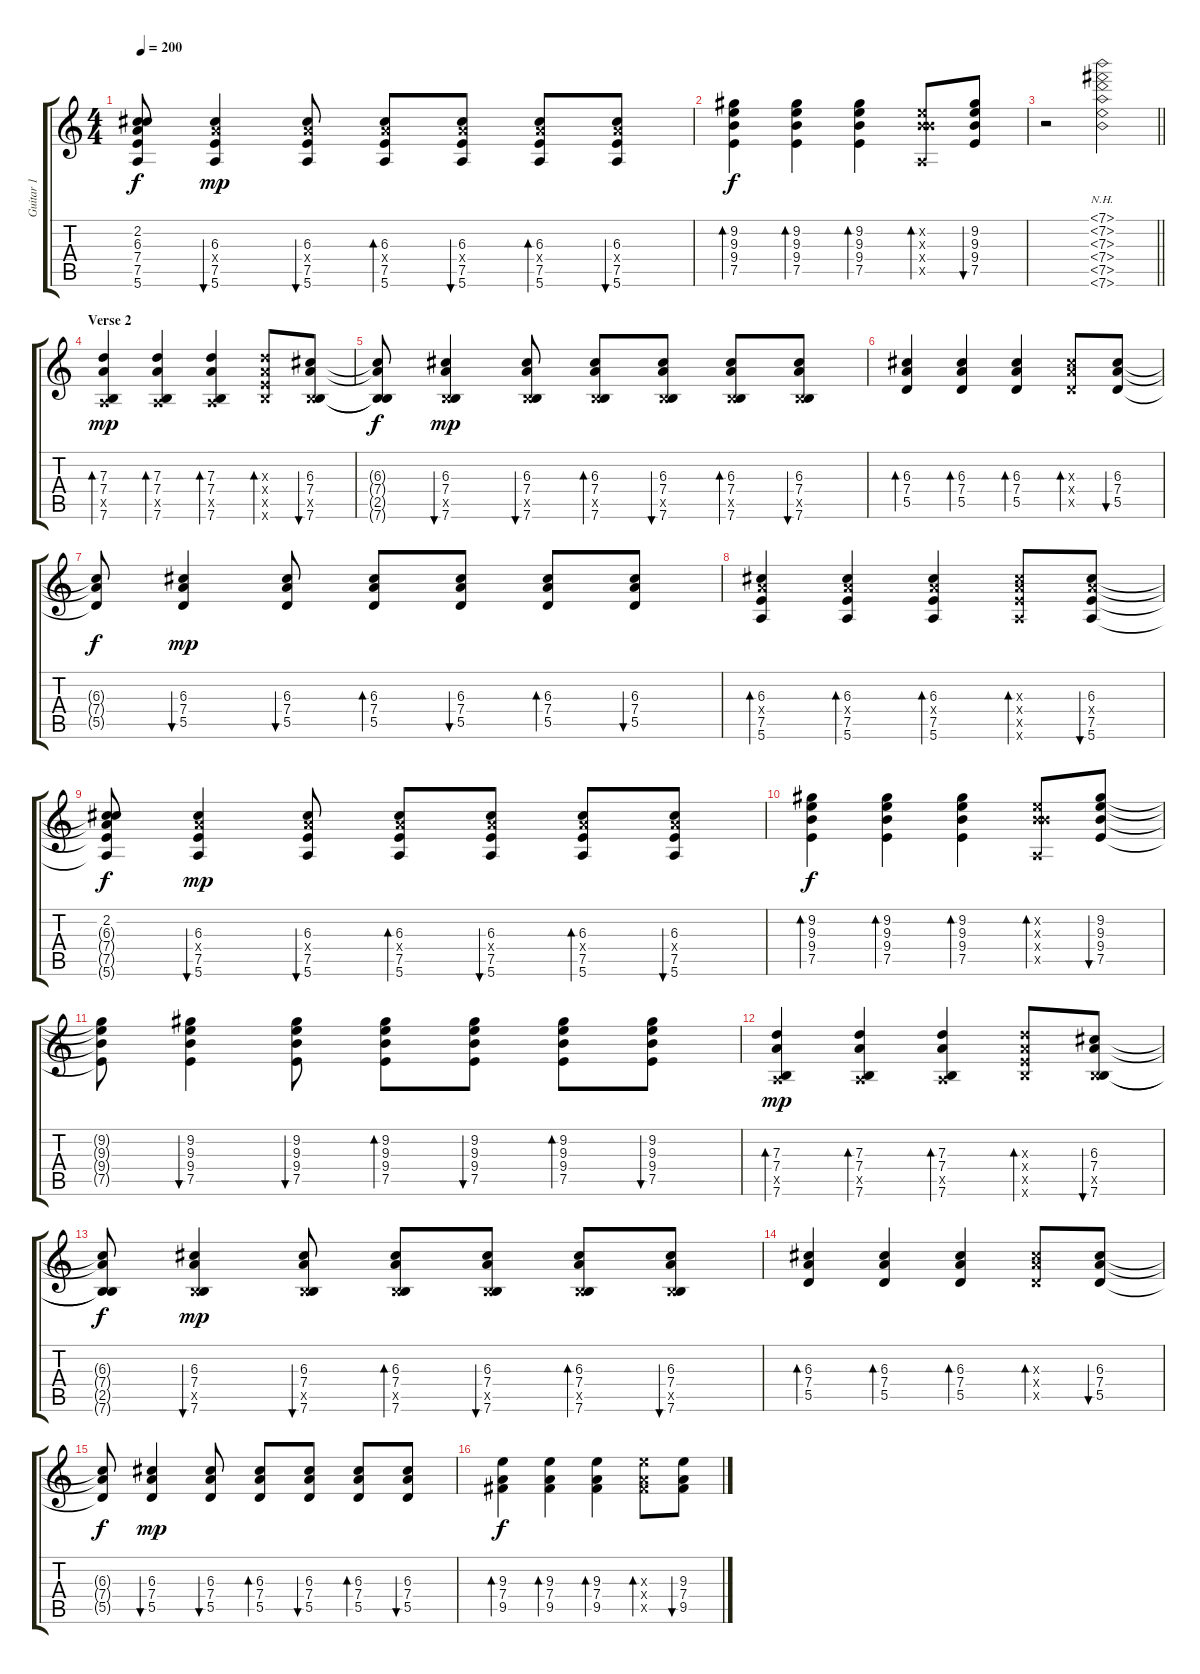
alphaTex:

\track ("Guitar 1" "Guitar 1") {instrument electricguitarclean}
\staff {score tabs}
\tuning (E4 B3 G3 D3 A2 E2) {hide}
\ts (4 4)
\tempo 200
\clef g2
\ks c
(2.2 6.3{t} 7.4{t} 7.5{t} 5.6{t}).8{dy f} (6.3 7.4{x} 7.5 5.6).4{bu 60 dy mp} (6.3 7.4{x} 7.5 5.6).8{bu 60} (6.3 7.4{x} 7.5 5.6).8{bd 60} (6.3 7.4{x} 7.5 5.6).8{bu 60} (6.3 7.4{x} 7.5 5.6).8{bd 60} (6.3 7.4{x} 7.5 5.6).8{bu 60} |
(9.2 9.3 9.4 7.5).4{bd 60 dy f} (9.2 9.3 9.4 7.5).4{bd 60} (9.2 9.3 9.4 7.5).4{bd 60} (0.2{x} 9.3{x} 9.4{x} 0.5{x}).8{bd 60} (9.2 9.3 9.4 7.5).8{bu 60} |
\barLineRight lightlight
r.2 (7.1{nh} 7.2{nh} 7.3{nh} 7.4{nh} 7.5{nh} 7.6{nh}).2 |
\section ("" "Verse 2")
(7.3 7.4 0.5{x} 7.6).4{bd 60 dy mp} (7.3 7.4 0.5{x} 7.6).4{bd 60} (7.3 7.4 0.5{x} 7.6).4{bd 60} (7.3{x} 7.4{x} 7.5{x} 7.6{x}).8{bd 60} (6.3 7.4 2.5{x} 7.6).8{bu 60} |
(6.3{t} 7.4{t} 2.5{t} 7.6{t}).8{dy f} (6.3 7.4 2.5{x} 7.6).4{bu 60 dy mp} (6.3 7.4 2.5{x} 7.6).8{bu 60} (6.3 7.4 2.5{x} 7.6).8{bd 60} (6.3 7.4 2.5{x} 7.6).8{bu 60} (6.3 7.4 2.5{x} 7.6).8{bd 60} (6.3 7.4 2.5{x} 7.6).8{bu 60} |
(6.3 7.4 5.5).4{bd 60} (6.3 7.4 5.5).4{bd 60} (6.3 7.4 5.5).4{bd 60} (6.3{x} 7.4{x} 5.5{x}).8{bd 60} (6.3 7.4 5.5).8{bu 60} |
(6.3{t} 7.4{t} 5.5{t}).8{dy f} (6.3 7.4 5.5).4{bu 60 dy mp} (6.3 7.4 5.5).8{bu 60} (6.3 7.4 5.5).8{bd 60} (6.3 7.4 5.5).8{bu 60} (6.3 7.4 5.5).8{bd 60} (6.3 7.4 5.5).8{bu 60} |
(6.3 7.4{x} 7.5 5.6).4{bd 60} (6.3 7.4{x} 7.5 5.6).4{bd 60} (6.3 7.4{x} 7.5 5.6).4{bd 60} (6.3{x} 7.4{x} 7.5{x} 5.6{x}).8{bd 60} (6.3 7.4{x} 7.5 5.6).8{bu 60} |
(2.2 6.3{t} 7.4{t} 7.5{t} 5.6{t}).8{dy f} (6.3 7.4{x} 7.5 5.6).4{bu 60 dy mp} (6.3 7.4{x} 7.5 5.6).8{bu 60} (6.3 7.4{x} 7.5 5.6).8{bd 60} (6.3 7.4{x} 7.5 5.6).8{bu 60} (6.3 7.4{x} 7.5 5.6).8{bd 60} (6.3 7.4{x} 7.5 5.6).8{bu 60} |
(9.2 9.3 9.4 7.5).4{bd 60 dy f} (9.2 9.3 9.4 7.5).4{bd 60} (9.2 9.3 9.4 7.5).4{bd 60} (0.2{x} 9.3{x} 9.4{x} 0.5{x}).8{bd 60} (9.2 9.3 9.4 7.5).8{bu 60} |
(9.2{t} 9.3{t} 9.4{t} 7.5{t}).8 (9.2 9.3 9.4 7.5).4{bu 60} (9.2 9.3 9.4 7.5).8{bu 60} (9.2 9.3 9.4 7.5).8{bd 60} (9.2 9.3 9.4 7.5).8{bu 60} (9.2 9.3 9.4 7.5).8{bd 60} (9.2 9.3 9.4 7.5).8{bu 60} |
(7.3 7.4 0.5{x} 7.6).4{bd 60 dy mp} (7.3 7.4 0.5{x} 7.6).4{bd 60} (7.3 7.4 0.5{x} 7.6).4{bd 60} (7.3{x} 7.4{x} 7.5{x} 7.6{x}).8{bd 60} (6.3 7.4 2.5{x} 7.6).8{bu 60} |
(6.3{t} 7.4{t} 2.5{t} 7.6{t}).8{dy f} (6.3 7.4 2.5{x} 7.6).4{bu 60 dy mp} (6.3 7.4 2.5{x} 7.6).8{bu 60} (6.3 7.4 2.5{x} 7.6).8{bd 60} (6.3 7.4 2.5{x} 7.6).8{bu 60} (6.3 7.4 2.5{x} 7.6).8{bd 60} (6.3 7.4 2.5{x} 7.6).8{bu 60} |
(6.3 7.4 5.5).4{bd 60} (6.3 7.4 5.5).4{bd 60} (6.3 7.4 5.5).4{bd 60} (6.3{x} 7.4{x} 5.5{x}).8{bd 60} (6.3 7.4 5.5).8{bu 60} |
(6.3{t} 7.4{t} 5.5{t}).8{dy f} (6.3 7.4 5.5).4{bu 60 dy mp} (6.3 7.4 5.5).8{bu 60} (6.3 7.4 5.5).8{bd 60} (6.3 7.4 5.5).8{bu 60} (6.3 7.4 5.5).8{bd 60} (6.3 7.4 5.5).8{bu 60} |
(9.3 7.4 9.5).4{bd 60 dy f} (9.3 7.4 9.5).4{bd 60} (9.3 7.4 9.5).4{bd 60} (9.3{x} 7.4{x} 9.5{x}).8{bd 60} (9.3 7.4 9.5).8{bu 60}
